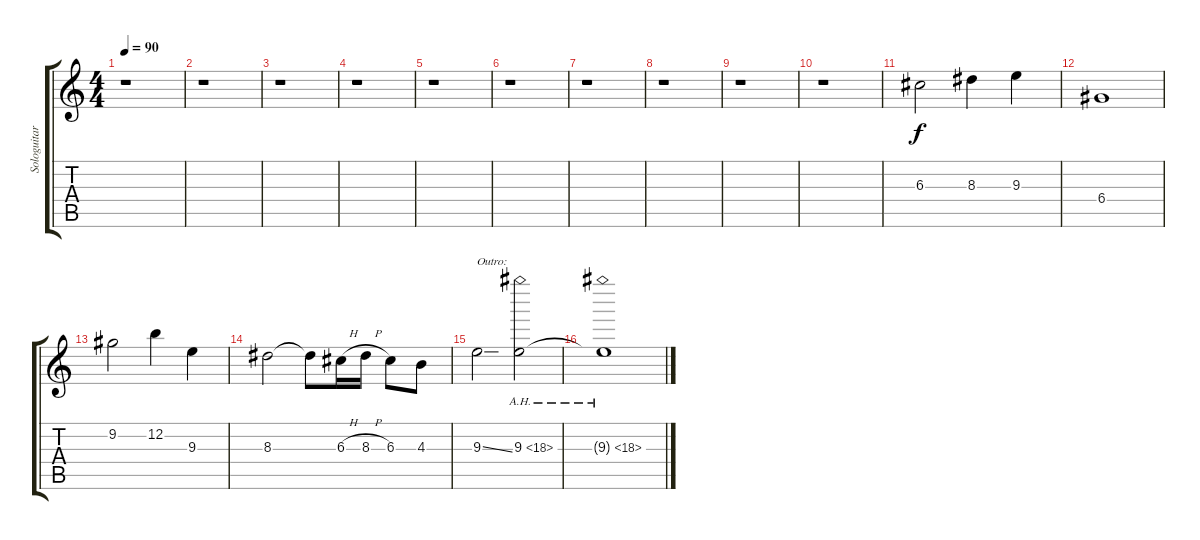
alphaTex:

\track ("Sologuitar:" "Sologuitar") {instrument distortionguitar}
\staff {score tabs}
\tuning (E4 B3 G3 D3 A2 E2) {hide}
\ts (4 4)
\tempo 90
\clef g2
\ks c
r.1{dy f} |
r.1 |
r.1 |
r.1 |
r.1 |
r.1 |
r.1 |
r.1 |
r.1 |
r.1 |
6.3.2 8.3.4 9.3.4 |
6.4.1 |
9.2.2 12.2.4 9.3.4 |
8.3.2 8.3{t}.8 6.3{h}.16 8.3{h}.16 6.3.8 4.3.8 |
9.3{ss}.2{txt "Outro:"} 9.3{ah 9}.2 |
9.3{ah 9 t}.1
